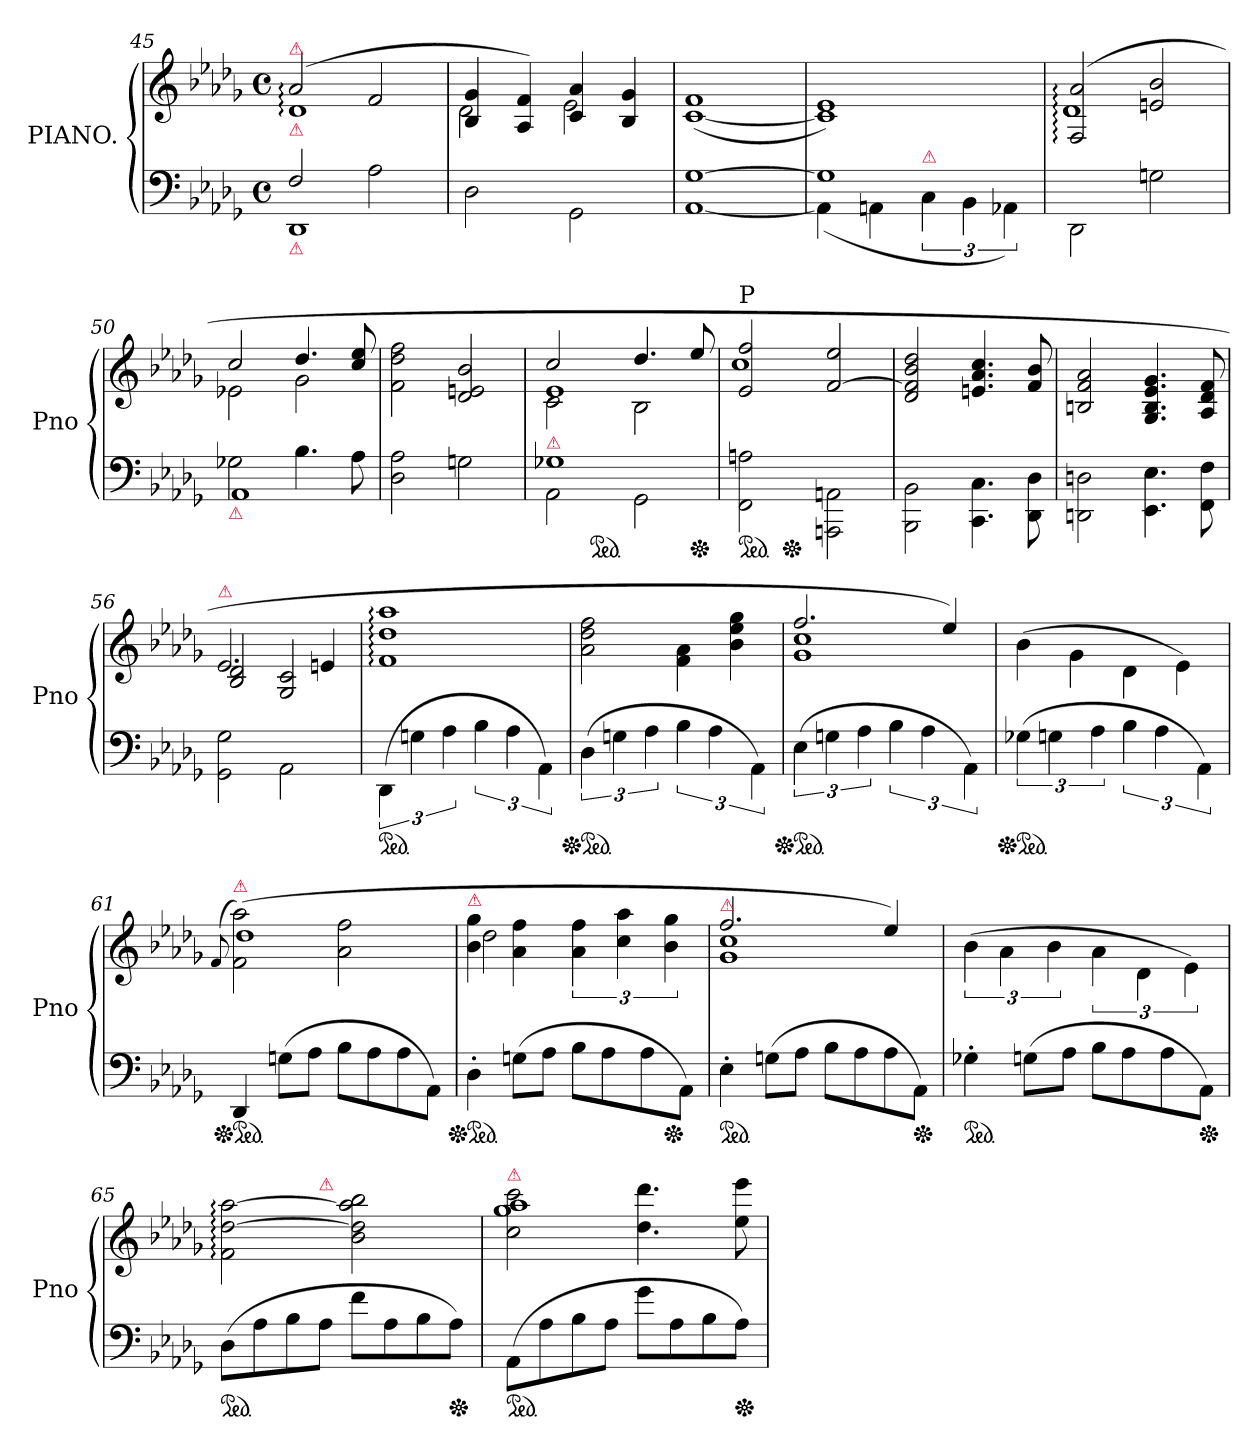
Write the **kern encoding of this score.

**kern	**kern
*part1	*part1
*staff2	*staff1
*I"PIANO.	*
*I'Pno	*
*clefF4	*clefG2
*k[b-e-a-d-g-]	*k[b-e-a-d-g-]
*b-:	*b-:
*M2/2	*M2/2
*met(c)	*met(c)
=45	=45
*^	*^
!	!	!LO:TX:a:color=crimson:t=⚠	!
!	!	!LO:TX:b:color=crimson:t=⚠	!
!LO:TX:b:color=crimson:t=⚠	!	!	!
2F:/	1DD-	(>2a-:/	1d-:
2A-\	.	2f/	.
*v	*v	*	*
=46	=46	=46
2D-\	4B-/ 4g-/	2d-
.	4A-/ 4f/)	.
2GG-\	4c/ 4a-/	2e-
.	4B- 4g-	.
*	*v	*v
=47	=47
[1AA- [1G-	(>[1c 1f
=48	=48
*^	*
1G-]	(>4AA-]	1c] 1e-)
.	4AAn	.
!	!LO:TX:a:color=crimson:t=⚠	!
.	6C\	.
.	6BB-\	.
.	6AA-X\)	.
*v	*v	*
=49	=49
*	*^
2DD-\	(>2F:/ 2a-:/	1d-
2Gn\	2en/ 2b-/	.
=50	=50	=50
*^	*	*
!LO:TX:b:color=crimson:t=⚠	!	!	!
2G-X\	1AA-	2cc/	2e-X\
4.B-\	.	4.dd-/	2g-\
8A-\	.	8cc/ 8ee-/	.
*v	*v	*	*
*	*v	*v
=51	=51
2D-\ 2A-\	2f\ 2dd-\ 2ff\
2Gn\	2d-/ 2en/ 2b-/
=52	=52
*^	*^
*	*	*	*^
!LO:TX:a:color=crimson:t=⚠	!	!	!	!
*	*	*	*	*^
1G-X	2AA-\	2cc	1e-	2c\	4ryy
*ped	*	*	*	*	*
.	.	.	.	.	2.ryy
.	2GG-\	4.dd-/	.	2B-\	.
*Xped	*	*	*	*	*
.	.	8ee-/	.	.	.
*v	*v	*	*	*	*
=53	=53	=53	=53	=53
!	!LO:TX:a:t=P	!	!	!
*	*	*v	*v	*v
*ped	*	*
*	*	*^
2FF\ 2An\	2e-/ 2ff/	1cc	4ryy
*Xped	*	*	*
.	.	.	2.ryy
2AAAn\ 2AAn\	[2f/ 2ee-/	.	.
*	*v	*v	*v
=54	=54
2BBB-\ 2BB-\	2d-/ 2f]/ 2b-/ 2dd-/
4.CC\ 4.C\	4.en/ 4.a-/ 4.cc/
8DD-\ 8D-\	8f/ 8b-/
=55	=55
2DDn\ 2Dn\	2Bn/ 2f/ 2a-/
4.EE-\ 4.E-\	4.G-/ 4.B/ 4.e-/ 4.g-/
8FF\ 8F\	8A-/ 8d-/ 8f/
=56	=56
*	*^
!	!LO:TX:a:color=crimson:t=⚠	!
2GG-\ 2G-\	2.e-/	2B-/ 2d-/
2AA-\	.	2G-/ 2c/
.	4en/	.
*	*v	*v
=57	=57
*ped	*
(>6DD-\	1f: 1dd-: 1aa-:
6Gn\	.
6A-\	.
6B-\	.
6A-\	.
6AA-\)	.
=58	=58
*Xped	*
*ped	*
(>6D-\	2a-\ 2dd-\ 2ff\
6Gn\	.
6A-\	.
6B-\	4f\ 4a-\
6A-\	.
.	4b-\ 4ee-\ 4gg-\
6AA-\)	.
=59	=59
*	*^
*Xped	*	*
*ped	*	*
(>6E-\	2.ff/	1g- 1cc
6Gn\	.	.
6A-\	.	.
6B-\	.	.
6A-\	.	.
.	4ee-/)	.
6AA-\)	.	.
*	*v	*v
=60	=60
*Xped	*
*ped	*
(>6G-X\	(>4b-\
6Gn\	.
.	4g-\
6A-\	.
6B-\	4d-\
6A-\	.
.	4e-\)
6AA-\)	.
=61	=61
.	(>8qqf/
*	*^
!	!LO:TX:a:color=crimson:t=⚠	!
*Xped	*	*
*ped	*	*
4DD-/	(>2f\ 2aa-\)	1dd-
(>8Gn\L	.	.
8A-J	.	.
8B-\L	2a-\ 2ff\	.
8A-	.	.
8A-	.	.
8AA-J)	.	.
=62	=62	=62
!	!LO:TX:a:color=crimson:t=⚠	!
*Xped	*	*
*ped	*	*
4D-'>\	4b-\ 4gg-\	2dd-\
(>8Gn\L	4a-\ 4ff\	.
8A-J	.	.
8B-\L	6a-\ 6ff\	2ryy
8A-	.	.
.	6cc\ 6aa-\	.
8A-	.	.
*Xped	*	*
.	6b-\ 6gg-\	.
8AA-J)	.	.
=63	=63	=63
!	!LO:TX:a:color=crimson:t=⚠	!
*ped	*	*
4E-'\	2.ff/	1g- 1cc
(>8Gn\L	.	.
8A-J	.	.
8B-\L	.	.
8A-	.	.
8A-	4ee-/)	.
*Xped	*	*
8AA-J)	.	.
*	*v	*v
=64	=64
*ped	*
4G-X'\	(6b-\
.	6a-\
(>8Gn\L	.
.	6b-\
8A-J	.
8B-\L	6a-\
8A-	.
.	6d-\
8A-	.
.	6e-\)
*Xped	*
8AA-J)	.
=65	=65
*	*^
*ped	*	*
(>8D-\L	2f:\ [2dd-:\ [2aa-:\	4.ryy
8A-	.	.
8B-	.	.
!	!	!LO:TX:a:color=crimson:t=⚠
8A-J	.	2ryy
8f\L	2b-\ 2dd-]\ 2aa-]\ 2bb-\	.
8A-	.	.
8B-	.	.
*Xped	*	*
8A-J)	.	8ryy
=66	=66	=66
!	!LO:TX:a:color=crimson:t=⚠	!
*ped	*	*
(>8AA-L	2cc\ 2ccc\	1gg- 1aa-
8A-	.	.
8B-	.	.
8A-J	.	.
8g-L	4.dd-\ 4.ddd-\	.
8A-	.	.
8B-	.	.
*Xped	*	*
8A-J)	8ee-\ 8eee-\	.
*	*v	*v
=	=
*-	*-
